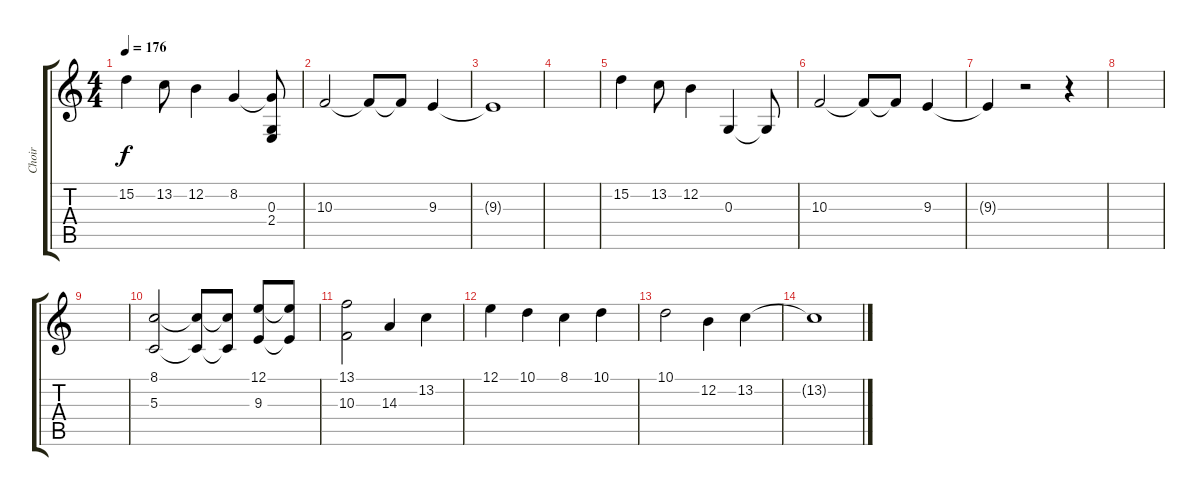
\track ("Choir" "Choir") {instrument choiraahs}
\staff {score tabs}
\tuning (E4 B3 G3 D3 A2 E2) {hide}
\ts (4 4)
\tempo 176
\clef g2
\ks c
15.2.4{dy f} 13.2.8 12.2.4 8.2.4 (8.2{t} 0.3 2.4).8 |
10.3.2 10.3{t}.8 10.3{t}.8 9.3.4 |
9.3{t}.1 |
|
15.2.4 13.2.8 12.2.4 0.3.4 0.3{t}.8 |
10.3.2 10.3{t}.8 10.3{t}.8 9.3.4 |
9.3{t}.4 r.2 r.4 |
|
|
(8.1 5.3).2 (8.1{t} 5.3{t}).8 (8.1{t} 5.3{t}).8 (12.1 9.3).8 (12.1{t} 9.3{t}).8 |
(13.1 10.3).2 14.3.4 13.2.4 |
12.1.4 10.1.4 8.1.4 10.1.4 |
10.1.2 12.2.4 13.2.4 |
13.2{t}.1
